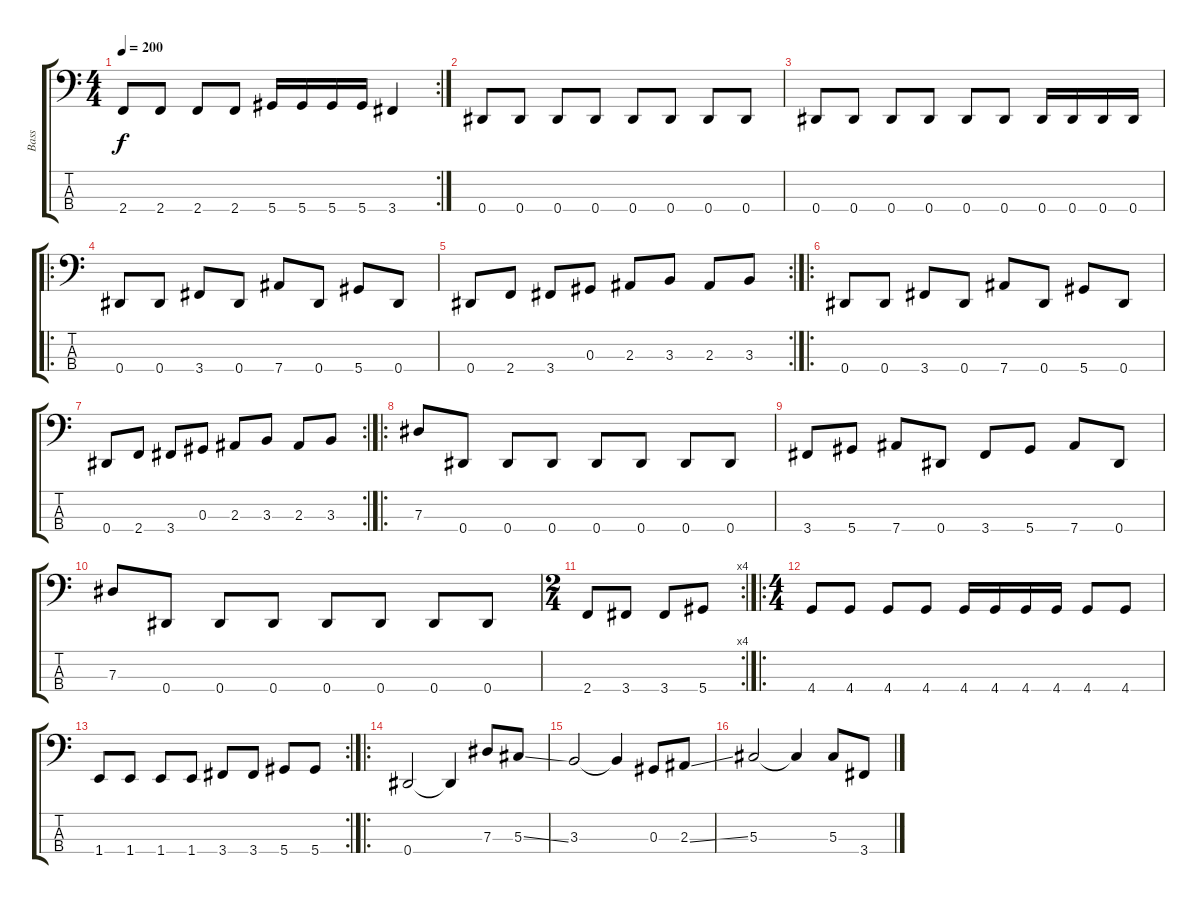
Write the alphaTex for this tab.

\track ("Bass" "Bass") {instrument electricbasspick}
\staff {score tabs}
\tuning (Gb2 Db2 Ab1 Eb1) {hide}
\rc 2
\ts (4 4)
\tempo 200
\clef f4
\ks c
2.4.8{dy f} 2.4.8 2.4.8 2.4.8 5.4.16 5.4.16 5.4.16 5.4.16 3.4.4 |
0.4.8 0.4.8 0.4.8 0.4.8 0.4.8 0.4.8 0.4.8 0.4.8 |
0.4.8 0.4.8 0.4.8 0.4.8 0.4.8 0.4.8 0.4.16 0.4.16 0.4.16 0.4.16 |
\ro
0.4.8 0.4.8 3.4.8 0.4.8 7.4.8 0.4.8 5.4.8 0.4.8 |
\rc 2
0.4.8 2.4.8 3.4.8 0.3.8 2.3.8 3.3.8 2.3.8 3.3.8 |
\ro
0.4.8 0.4.8 3.4.8 0.4.8 7.4.8 0.4.8 5.4.8 0.4.8 |
\rc 2
0.4.8 2.4.8 3.4.8 0.3.8 2.3.8 3.3.8 2.3.8 3.3.8 |
\ro
7.3.8 0.4.8 0.4.8 0.4.8 0.4.8 0.4.8 0.4.8 0.4.8 |
3.4.8 5.4.8 7.4.8 0.4.8 3.4.8 5.4.8 7.4.8 0.4.8 |
7.3.8 0.4.8 0.4.8 0.4.8 0.4.8 0.4.8 0.4.8 0.4.8 |
\rc 4
\ts (2 4)
2.4.8 3.4.8 3.4.8 5.4.8 |
\ro
\ts (4 4)
4.4.8 4.4.8 4.4.8 4.4.8 4.4.16 4.4.16 4.4.16 4.4.16 4.4.8 4.4.8 |
\rc 2
1.4.8 1.4.8 1.4.8 1.4.8 3.4.8 3.4.8 5.4.8 5.4.8 |
\ro
0.4.2 0.4{t}.4 7.3.8 5.3{ss}.8 |
3.3.2 3.3{t}.4 0.3.8 2.3{ss}.8 |
5.3.2 5.3{t}.4 5.3.8 3.4{ss}.8
